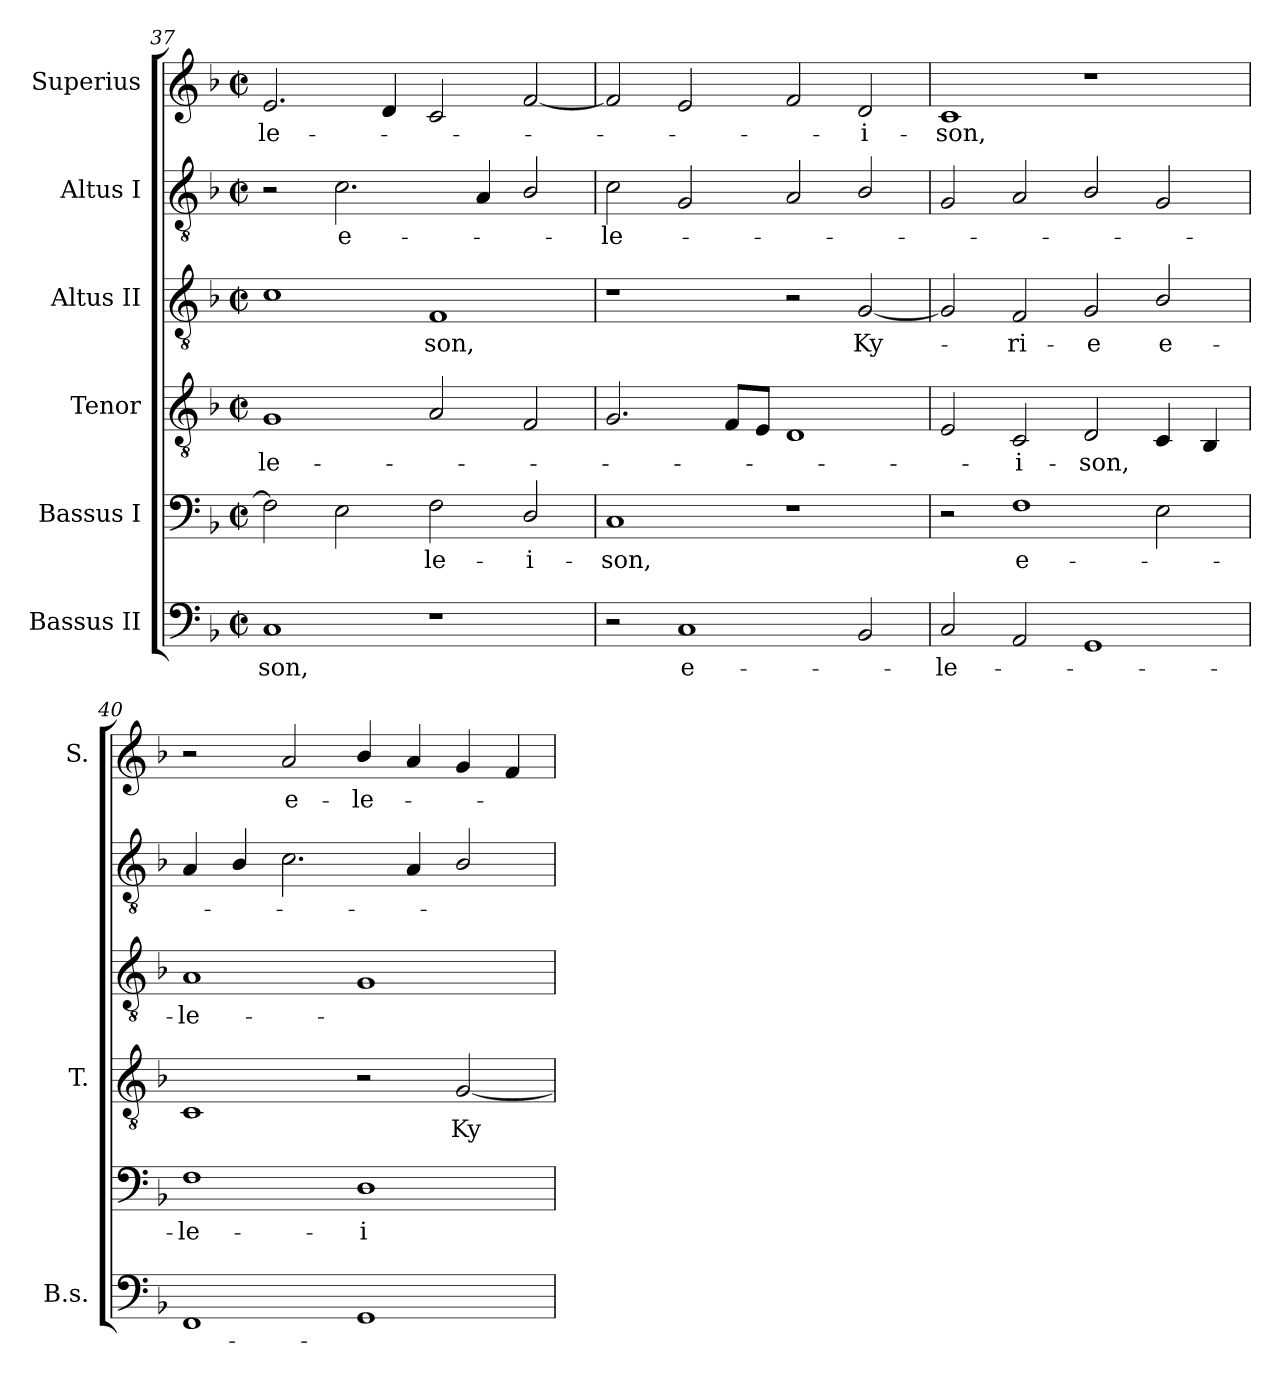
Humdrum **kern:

**kern	**text	**kern	**text	**kern	**text	**kern	**text	**kern	**text	**kern	**text
*part6	*part6	*part5	*part5	*part4	*part4	*part3	*part3	*part2	*part2	*part1	*part1
*staff6	*staff6	*staff5	*staff5	*staff4	*staff4	*staff3	*staff3	*staff2	*staff2	*staff1	*staff1
*I"Bassus II	*	*I"Bassus I	*	*I"Tenor	*	*I"Altus II	*	*I"Altus I	*	*I"Superius	*
*I'B.s.	*	*	*	*I'T.	*	*	*	*	*	*I'S.	*
*clefF4	*	*clefF4	*	*clefGv2	*	*clefGv2	*	*clefGv2	*	*clefG2	*
*	*	*	*	*ITrd7c12	*	*ITrd7c12	*	*ITrd7c12	*	*	*
*k[b-]	*	*k[b-]	*	*k[b-]	*	*k[b-]	*	*k[b-]	*	*k[b-]	*
*F:	*	*F:	*	*F:	*	*F:	*	*F:	*	*F:	*
*M2/2	*	*M2/2	*	*M2/2	*	*M2/2	*	*M2/2	*	*M2/2	*
*met(c|)	*	*met(c|)	*	*met(c|)	*	*met(c|)	*	*met(c|)	*	*met(c|)	*
=37	=37	=37	=37	=37	=37	=37	=37	=37	=37	=37	=37
!	!LO:LY:b:color=#000000	!	!	!	!	!	!	!	!	!	!
!	!	!	!	!	!LO:LY:b:color=#000000	!	!	!	!	!	!
!	!	!	!	!	!	!	!	!	!	!	!LO:LY:b:color=#000000
1Ci	-son,	2Fi\]	.	1GGi	-le-	1Ci	.	2r	.	2.ei/	-le-
!	!	!	!	!	!	!	!	!	!LO:LY:b:color=#000000	!	!
.	.	2Ei\	.	.	.	.	.	2.Ci\	e-	.	.
.	.	.	.	.	.	.	.	.	.	4di/	.
!	!	!	!LO:LY:b:color=#000000	!	!	!	!	!	!	!	!
!	!	!	!	!	!	!	!LO:LY:b:color=#000000	!	!	!	!
1r	.	2Fi\	-le-	2AAi/	.	1FFi	-son,	.	.	2ci/	.
.	.	.	.	.	.	.	.	4AAi/	.	.	.
!	!	!	!LO:LY:b:color=#000000	!	!	!	!	!	!	!	!
.	.	2Di/	-i-	2FFi/	.	.	.	2BB-i/	.	[<2fi/	.
!!LO:PB:g=z
=38	=38	=38	=38	=38	=38	=38	=38	=38	=38	=38	=38
!	!	!	!LO:LY:b:color=#000000	!	!	!	!	!	!	!	!
!	!	!	!	!	!	!	!	!	!LO:LY:b:color=#000000	!	!
2r	.	1Ci	-son,	2.GGi/	.	1r	.	2Ci\	-le-	2fi/]	.
!	!LO:LY:b:color=#000000	!	!	!	!	!	!	!	!	!	!
1Ci	e-	.	.	.	.	.	.	2GGi/	.	2ei/	.
.	.	.	.	8FFi/L	.	.	.	.	.	.	.
.	.	.	.	8EEi/J	.	.	.	.	.	.	.
.	.	1r	.	1DDi	.	2r	.	2AAi/	.	2fi/	.
!	!	!	!	!	!	!	!LO:LY:b:color=#000000	!	!	!	!
!	!	!	!	!	!	!	!	!	!	!	!LO:LY:b:color=#000000
2BB-i/	.	.	.	.	.	[<2GGi/	Ky-	2BB-i/	.	2di/	-i-
=39	=39	=39	=39	=39	=39	=39	=39	=39	=39	=39	=39
!	!LO:LY:b:color=#000000	!	!	!	!	!	!	!	!	!	!
!	!	!	!	!	!	!	!	!	!	!	!LO:LY:b:color=#000000
2Ci/	-le-	2r	.	2EEi/	.	2GGi/]	.	2GGi/	.	1ci	-son,
!	!	!	!LO:LY:b:color=#000000	!	!	!	!	!	!	!	!
!	!	!	!	!	!LO:LY:b:color=#000000	!	!	!	!	!	!
!	!	!	!	!	!	!	!LO:LY:b:color=#000000	!	!	!	!
2AAi/	.	1Fi	e-	2CCi/	-i-	2FFi/	-ri-	2AAi/	.	.	.
!	!	!	!	!	!LO:LY:b:color=#000000	!	!	!	!	!	!
!	!	!	!	!	!	!	!LO:LY:b:color=#000000	!	!	!	!
1GGi	.	.	.	2DDi/	-son,	2GGi/	-e	2BB-i/	.	1r	.
!	!	!	!	!	!	!	!LO:LY:b:color=#000000	!	!	!	!
.	.	2Ei\	.	4CCi/	.	2BB-i/	e-	2GGi/	.	.	.
.	.	.	.	4BBB-i/	.	.	.	.	.	.	.
=40	=40	=40	=40	=40	=40	=40	=40	=40	=40	=40	=40
!	!	!	!LO:LY:b:color=#000000	!	!	!	!	!	!	!	!
!	!	!	!	!	!	!	!LO:LY:b:color=#000000	!	!	!	!
1FFi	.	1Fi	-le-	1CCi	.	1AAi	-le-	4AAi/	.	2r	.
.	.	.	.	.	.	.	.	4BB-i/	.	.	.
!	!	!	!	!	!	!	!	!	!	!	!LO:LY:b:color=#000000
.	.	.	.	.	.	.	.	2.Ci\	.	2ai/	e-
!	!	!	!LO:LY:b:color=#000000	!	!	!	!	!	!	!	!
!	!	!	!	!	!	!	!	!	!	!	!LO:LY:b:color=#000000
1GGi	.	1Di	-i-	2r	.	1GGi	.	.	.	4b-i/	-le-
.	.	.	.	.	.	.	.	4AAi/	.	4ai/	.
!	!	!	!	!	!LO:LY:b:color=#000000	!	!	!	!	!	!
.	.	.	.	[<2GGi/	Ky-	.	.	2BB-i/	.	4gi/	.
.	.	.	.	.	.	.	.	.	.	4fi/	.
=	=	=	=	=	=	=	=	=	=	=	=
*-	*-	*-	*-	*-	*-	*-	*-	*-	*-	*-	*-
